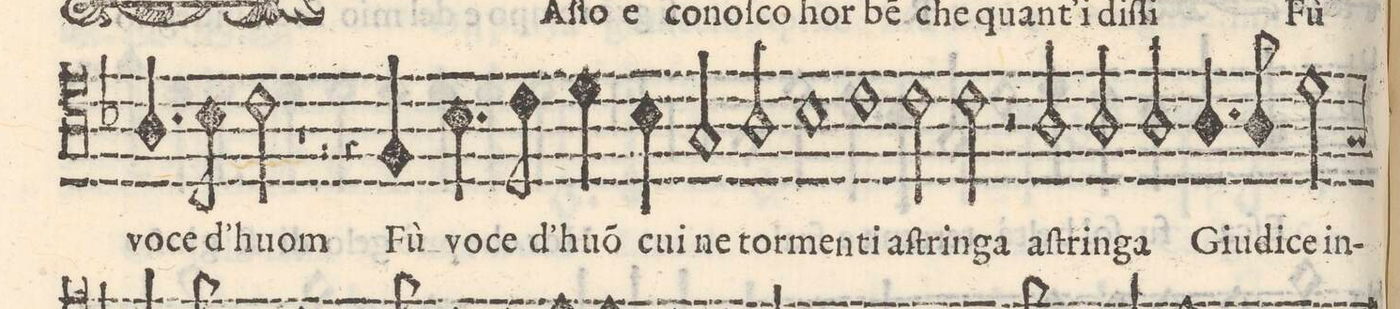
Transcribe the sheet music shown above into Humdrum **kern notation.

**kern	**text
*I"TENORE	*
*clefC4	*
*k[b-]	*
*met(C)	*
*M2/1	*
4.A/	vo-
8B-\	ce d'huom
2c\	.
1r	.
=6-	=6-
2r	.
4r	.
4F/	Fù
4.B-\	vo-
8c\	-ce
4d\	d'huo(m)
4B-\	cui
=7-	=7-
2G/	ne
2A/	tor-
1B-	-men-
=8-	=8-
1c	ti aſ-
2c\	-trin-
2c\	-ga
=9-	=9-
2r	.
2A/	aſ-
2A/	-trin-
2A/	-ga
=10-	=10-
4.A/	Giu
8A/	di-
2d\	ce in
*-	*-
